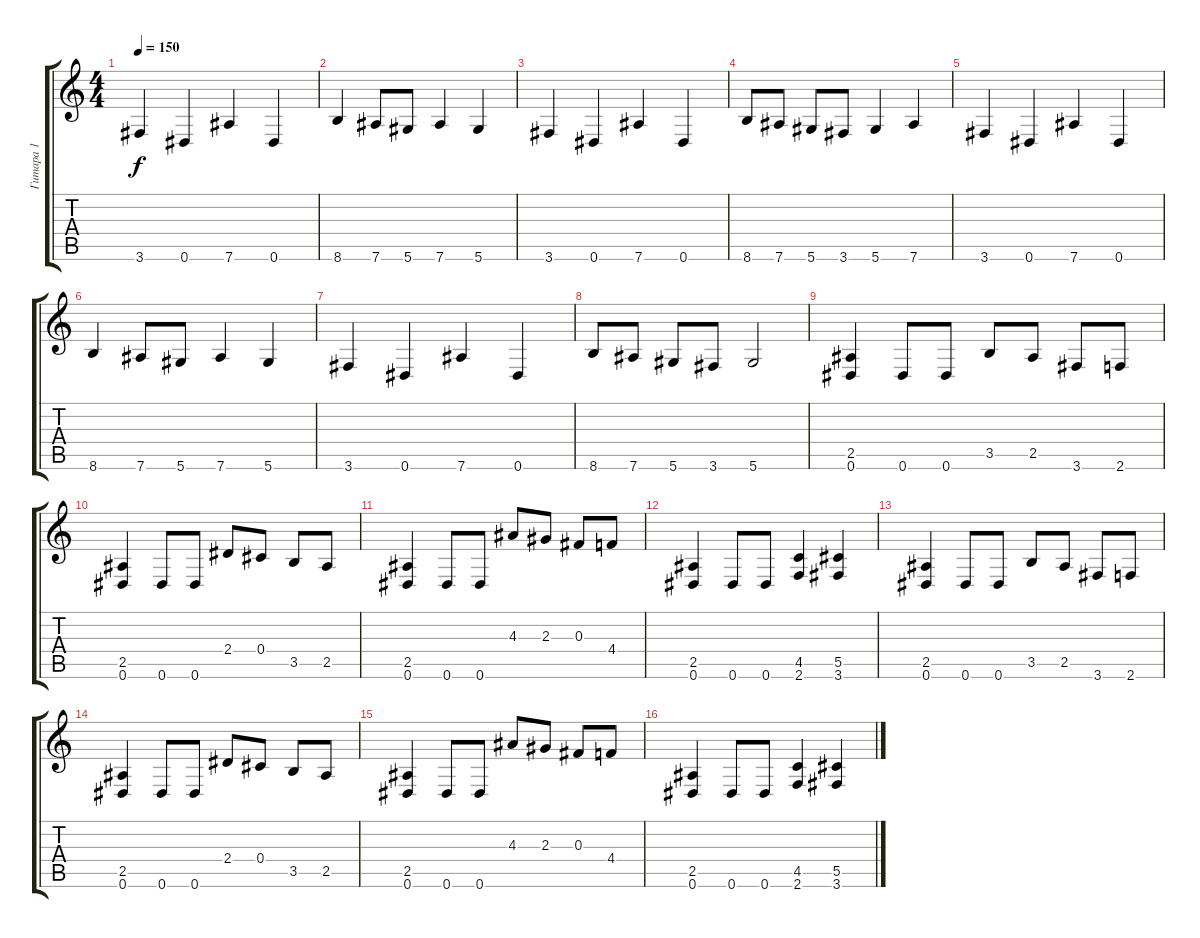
\track ("Гитара 1" "Гитара 1") {instrument distortionguitar}
\staff {score tabs}
\tuning (Eb4 Bb3 Gb3 Db3 Ab2 Eb2) {hide}
\ts (4 4)
\tempo 150
\clef g2
\ks c
3.6.4{dy f} 0.6.4 7.6.4 0.6.4 |
8.6.4 7.6.8 5.6.8 7.6.4 5.6.4 |
3.6.4 0.6.4 7.6.4 0.6.4 |
8.6.8 7.6.8 5.6.8 3.6.8 5.6.4 7.6.4 |
3.6.4 0.6.4 7.6.4 0.6.4 |
8.6.4 7.6.8 5.6.8 7.6.4 5.6.4 |
3.6.4 0.6.4 7.6.4 0.6.4 |
8.6.8 7.6.8 5.6.8 3.6.8 5.6.2 |
(2.5 0.6).4 0.6.8 0.6.8 3.5.8 2.5.8 3.6.8 2.6.8 |
(2.5 0.6).4 0.6.8 0.6.8 2.4.8 0.4.8 3.5.8 2.5.8 |
(2.5 0.6).4 0.6.8 0.6.8 4.3.8 2.3.8 0.3.8 4.4.8 |
(2.5 0.6).4 0.6.8 0.6.8 (4.5 2.6).4 (5.5 3.6).4 |
(2.5 0.6).4 0.6.8 0.6.8 3.5.8 2.5.8 3.6.8 2.6.8 |
(2.5 0.6).4 0.6.8 0.6.8 2.4.8 0.4.8 3.5.8 2.5.8 |
(2.5 0.6).4 0.6.8 0.6.8 4.3.8 2.3.8 0.3.8 4.4.8 |
(2.5 0.6).4 0.6.8 0.6.8 (4.5 2.6).4 (5.5 3.6).4
